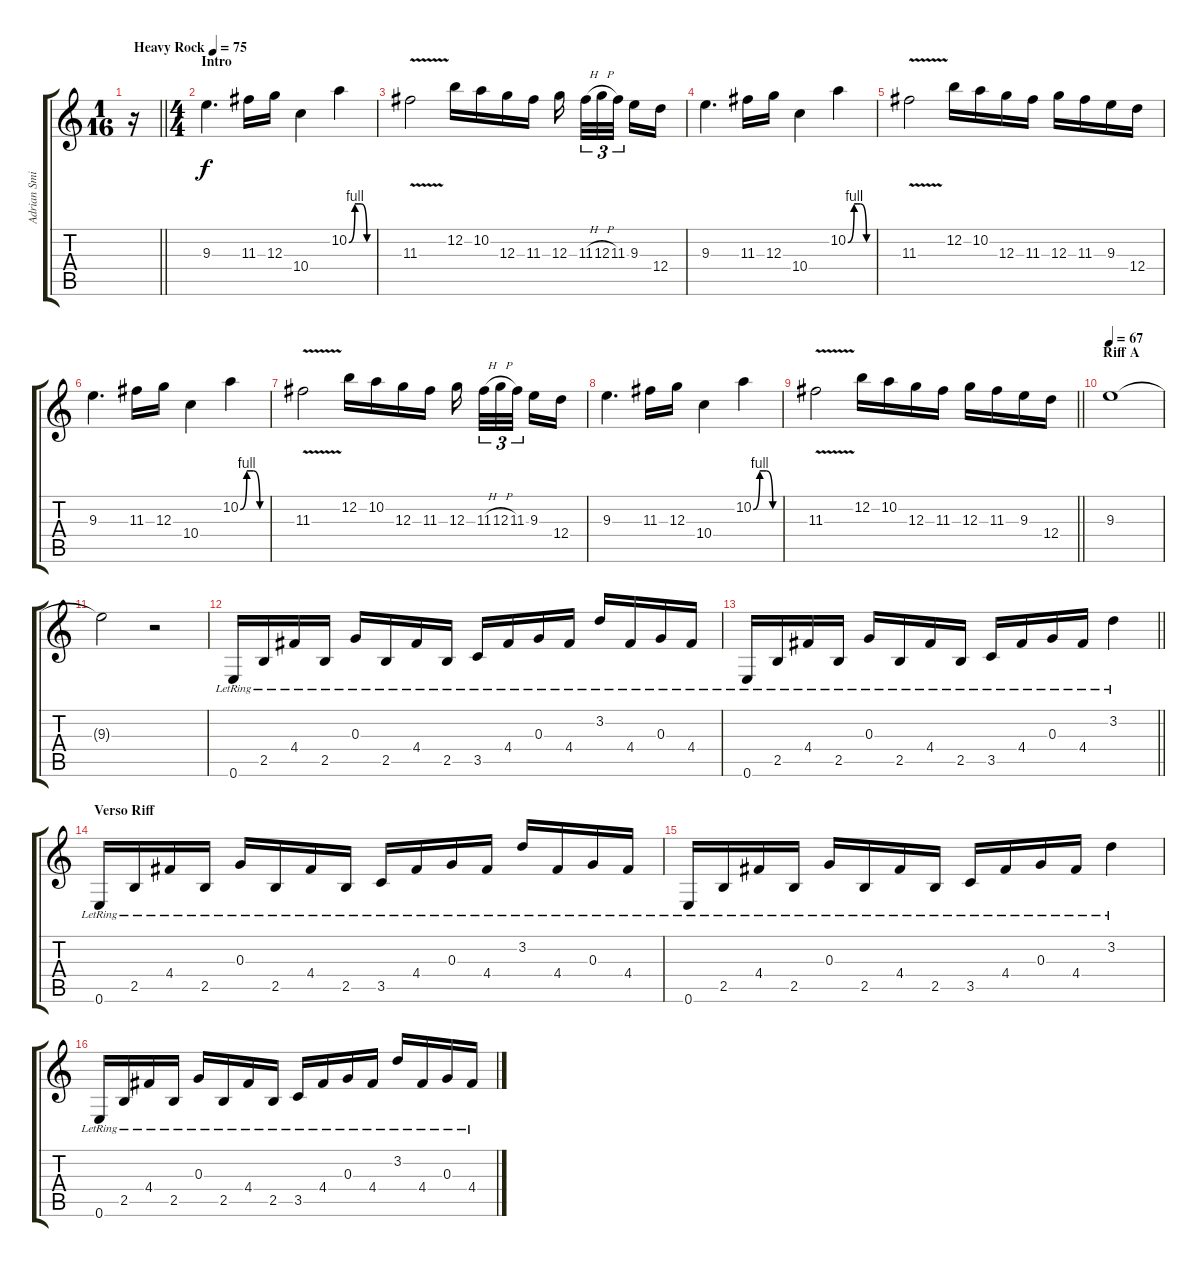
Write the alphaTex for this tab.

\track ("Adrian Smith" "Adrian Smi") {instrument distortionguitar}
\staff {score tabs}
\tuning (E4 B3 G3 D3 A2 E2) {hide}
\ts (1 16)
\tempo (75 "Heavy Rock")
\clef g2
\barLineRight lightlight
\ks c
r.16{dy f instrument distortionguitar} |
\ts (4 4)
\section ("" "Intro")
9.3.4{d} 11.3.16 12.3.16 10.4.4 10.2{be (custom 0 0 15 4 30 4 45 0 60 0)}.4 |
11.3{v}.2 12.2.16 10.2.16 12.3.16 11.3.16 12.3.16{beam splitsecondary} 11.3{h}.32{tu (3 2)} 12.3{h}.32{tu (3 2)} 11.3.32{tu (3 2) beam splitsecondary} 9.3.16 12.4.16 |
9.3.4{d} 11.3.16 12.3.16 10.4.4 10.2{be (custom 0 0 15 4 30 4 45 0 60 0)}.4 |
11.3{v}.2 12.2.16 10.2.16 12.3.16 11.3.16 12.3.16 11.3.16 9.3.16 12.4.16 |
9.3.4{d} 11.3.16 12.3.16 10.4.4 10.2{be (custom 0 0 15 4 30 4 45 0 60 0)}.4 |
11.3{v}.2 12.2.16 10.2.16 12.3.16 11.3.16 12.3.16{beam splitsecondary} 11.3{h}.32{tu (3 2)} 12.3{h}.32{tu (3 2)} 11.3.32{tu (3 2) beam splitsecondary} 9.3.16 12.4.16 |
9.3.4{d} 11.3.16 12.3.16 10.4.4 10.2{be (custom 0 0 15 4 30 4 45 0 60 0)}.4 |
\barLineRight lightlight
11.3{v}.2 12.2.16 10.2.16 12.3.16 11.3.16 12.3.16 11.3.16 9.3.16 12.4.16 |
\section ("" "Riff A")
\tempo 67
9.3.1{volume 0} |
9.3{t}.2 r.2 |
0.6{lr}.16{volume 7 instrument acousticguitarsteel} 2.5{lr}.16 4.4{lr}.16 2.5{lr}.16 0.3{lr}.16 2.5{lr}.16 4.4{lr}.16 2.5{lr}.16 3.5{lr}.16 4.4{lr}.16 0.3{lr}.16 4.4{lr}.16 3.2{lr}.16 4.4{lr}.16 0.3{lr}.16 4.4{lr}.16 |
\barLineRight lightlight
0.6{lr}.16 2.5{lr}.16 4.4{lr}.16 2.5{lr}.16 0.3{lr}.16 2.5{lr}.16 4.4{lr}.16 2.5{lr}.16 3.5{lr}.16 4.4{lr}.16 0.3{lr}.16 4.4{lr}.16 3.2{lr}.4 |
\section ("" "Verso Riff")
0.6{lr}.16 2.5{lr}.16 4.4{lr}.16 2.5{lr}.16 0.3{lr}.16 2.5{lr}.16 4.4{lr}.16 2.5{lr}.16 3.5{lr}.16 4.4{lr}.16 0.3{lr}.16 4.4{lr}.16 3.2{lr}.16 4.4{lr}.16 0.3{lr}.16 4.4{lr}.16 |
0.6{lr}.16 2.5{lr}.16 4.4{lr}.16 2.5{lr}.16 0.3{lr}.16 2.5{lr}.16 4.4{lr}.16 2.5{lr}.16 3.5{lr}.16 4.4{lr}.16 0.3{lr}.16 4.4{lr}.16 3.2{lr}.4 |
0.6{lr}.16 2.5{lr}.16 4.4{lr}.16 2.5{lr}.16 0.3{lr}.16 2.5{lr}.16 4.4{lr}.16 2.5{lr}.16 3.5{lr}.16 4.4{lr}.16 0.3{lr}.16 4.4{lr}.16 3.2{lr}.16 4.4{lr}.16 0.3{lr}.16 4.4{lr}.16
